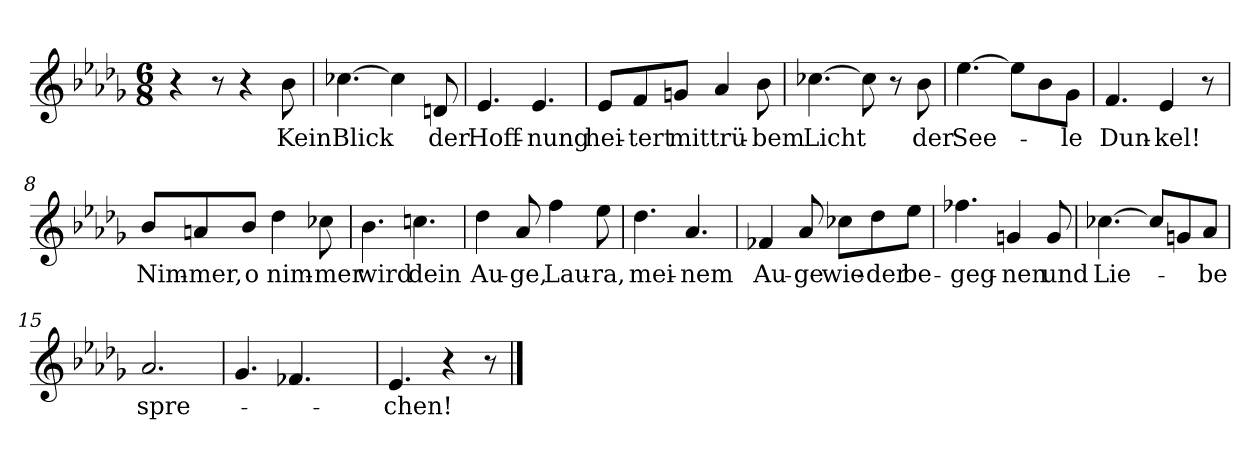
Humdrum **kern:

**kern	**text
*part1	*part1
*staff1	*staff1
*clefG2	*
*k[b-e-a-d-g-]	*
*M6/8	*
=1	=1
4r	.
8r	.
4r	.
!	!LO:LY:b
8b-\	Kein
=2	=2
!	!LO:LY:b
[4.cc-X\	Blick
4cc-\]	.
!	!LO:LY:b
8dn/	der
=3	=3
!	!LO:LY:b
4.e-/	Hoff-
!	!LO:LY:b
4.e-/	-nung
=4	=4
!	!LO:LY:b
8e-/L	hei-
!	!LO:LY:b
8f/	-tert
!	!LO:LY:b
8gn/J	mit
!	!LO:LY:b
4a-/	trü-
!	!LO:LY:b
8b-\	-bem
=5	=5
!	!LO:LY:b
[4.cc-X\	Licht
8cc-\]	.
8r	.
!	!LO:LY:b
8b-\	der
=6	=6
!	!LO:LY:b
[4.ee-\	See-
8ee-\L]	.
8b-\	.
!	!LO:LY:b
8g-\J	-le
=7	=7
!	!LO:LY:b
4.f/	Dun-
!	!LO:LY:b
4e-/	-kel!
8r	.
!!LO:LB:g=z
=8	=8
!	!LO:LY:b
8b-/L	Nim-
!	!LO:LY:b
8an/	-mer,
!	!LO:LY:b
8b-/J	o
!	!LO:LY:b
4dd-\	nim-
!	!LO:LY:b
8cc-X\	-mer
=9	=9
!	!LO:LY:b
4.b-\	wird
!	!LO:LY:b
4.ccn\	dein
=10	=10
!	!LO:LY:b
4dd-\	Au-
!	!LO:LY:b
8a-/	-ge,
!	!LO:LY:b
4ff\	Lau-
!	!LO:LY:b
8ee-\	-ra,
=11	=11
!	!LO:LY:b
4.dd-\	mei-
!	!LO:LY:b
4.a-/	-nem
=12	=12
!	!LO:LY:b
4f-X/	Au-
!	!LO:LY:b
8a-/	-ge
!	!LO:LY:b
8cc-X\L	wie-
!	!LO:LY:b
8dd-\	-der
!	!LO:LY:b
8ee-\J	be-
=13	=13
!	!LO:LY:b
4.ff-X\	-geg-
!	!LO:LY:b
4gn/	-nen
!	!LO:LY:b
8g/	und
=14	=14
!	!LO:LY:b
[4.cc-X\	Lie-
8cc-/L]	.
8gn/	.
!	!LO:LY:b
8a-/J	-be
=15	=15
!	!LO:LY:b
2.a-/	spre-
!!LO:LB:g=z
=16	=16
4.g-/	.
4.f-X/	.
=17	=17
!	!LO:LY:b
4.e-/	-chen!
4r	.
8r	.
==	==
*-	*-
